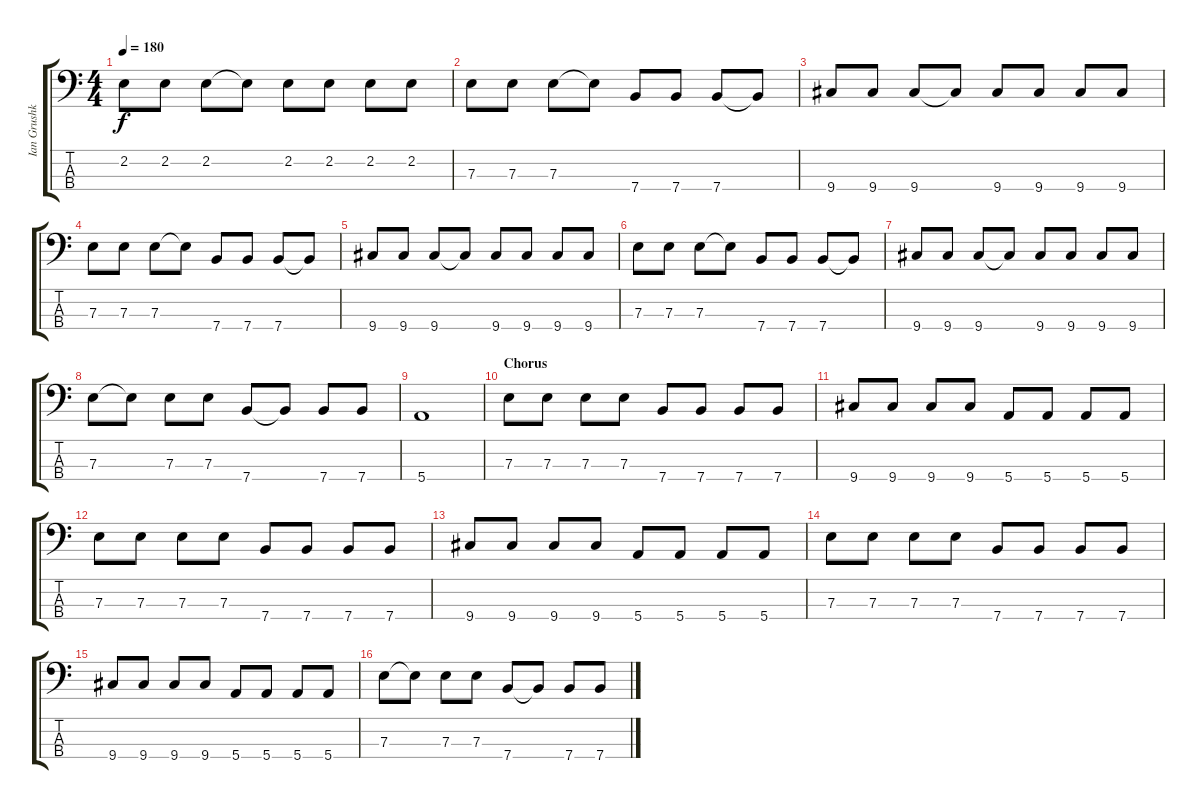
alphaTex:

\track ("Ian Grushka - Bass" "Ian Grushk") {instrument electricbasspick}
\staff {score tabs}
\tuning (G2 D2 A1 E1) {hide}
\ts (4 4)
\tempo 180
\clef f4
\ks c
2.2{t}.8{dy f} 2.2.8 2.2.8 2.2{t}.8 2.2.8 2.2.8 2.2.8 2.2.8 |
7.3.8 7.3.8 7.3.8 7.3{t}.8 7.4.8 7.4.8 7.4.8 7.4{t}.8 |
9.4.8 9.4.8 9.4.8 9.4{t}.8 9.4.8 9.4.8 9.4.8 9.4.8 |
7.3.8 7.3.8 7.3.8 7.3{t}.8 7.4.8 7.4.8 7.4.8 7.4{t}.8 |
9.4.8 9.4.8 9.4.8 9.4{t}.8 9.4.8 9.4.8 9.4.8 9.4.8 |
7.3.8 7.3.8 7.3.8 7.3{t}.8 7.4.8 7.4.8 7.4.8 7.4{t}.8 |
9.4.8 9.4.8 9.4.8 9.4{t}.8 9.4.8 9.4.8 9.4.8 9.4.8 |
7.3.8 7.3{t}.8 7.3.8 7.3.8 7.4.8 7.4{t}.8 7.4.8 7.4.8 |
5.4.1 |
\section ("" "Chorus")
7.3.8 7.3.8 7.3.8 7.3.8 7.4.8 7.4.8 7.4.8 7.4.8 |
9.4.8 9.4.8 9.4.8 9.4.8 5.4.8 5.4.8 5.4.8 5.4.8 |
7.3.8 7.3.8 7.3.8 7.3.8 7.4.8 7.4.8 7.4.8 7.4.8 |
9.4.8 9.4.8 9.4.8 9.4.8 5.4.8 5.4.8 5.4.8 5.4.8 |
7.3.8 7.3.8 7.3.8 7.3.8 7.4.8 7.4.8 7.4.8 7.4.8 |
9.4.8 9.4.8 9.4.8 9.4.8 5.4.8 5.4.8 5.4.8 5.4.8 |
7.3.8 7.3{t}.8 7.3.8 7.3.8 7.4.8 7.4{t}.8 7.4.8 7.4.8
